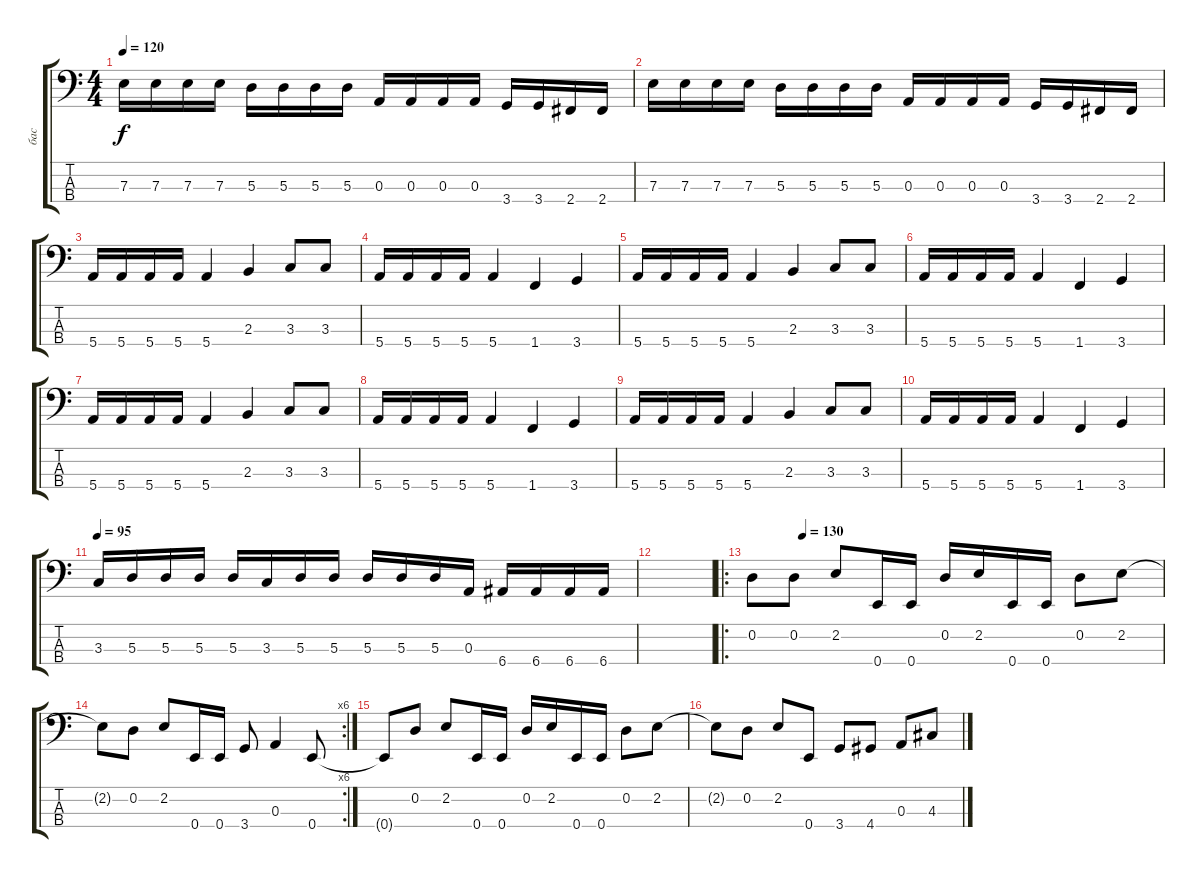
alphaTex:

\track ("бас" "бас") {instrument electricbassfinger}
\staff {score tabs}
\tuning (G2 D2 A1 E1) {hide}
\ts (4 4)
\tempo 120
\clef f4
\ks c
7.3.16{dy f} 7.3.16 7.3.16 7.3.16 5.3.16 5.3.16 5.3.16 5.3.16 0.3.16 0.3.16 0.3.16 0.3.16 3.4.16 3.4.16 2.4.16 2.4.16 |
7.3.16 7.3.16 7.3.16 7.3.16 5.3.16 5.3.16 5.3.16 5.3.16 0.3.16 0.3.16 0.3.16 0.3.16 3.4.16 3.4.16 2.4.16 2.4.16 |
5.4.16 5.4.16 5.4.16 5.4.16 5.4.4 2.3.4 3.3.8 3.3.8 |
5.4.16 5.4.16 5.4.16 5.4.16 5.4.4 1.4.4 3.4.4 |
5.4.16 5.4.16 5.4.16 5.4.16 5.4.4 2.3.4 3.3.8 3.3.8 |
5.4.16 5.4.16 5.4.16 5.4.16 5.4.4 1.4.4 3.4.4 |
5.4.16 5.4.16 5.4.16 5.4.16 5.4.4 2.3.4 3.3.8 3.3.8 |
5.4.16 5.4.16 5.4.16 5.4.16 5.4.4 1.4.4 3.4.4 |
5.4.16 5.4.16 5.4.16 5.4.16 5.4.4 2.3.4 3.3.8 3.3.8 |
5.4.16 5.4.16 5.4.16 5.4.16 5.4.4 1.4.4 3.4.4 |
\tempo 95
3.3.16 5.3.16 5.3.16 5.3.16 5.3.16 3.3.16 5.3.16 5.3.16 5.3.16 5.3.16 5.3.16 0.3.16 6.4.16 6.4.16 6.4.16 6.4.16 |
|
\ro
\tempo (130 0.125)
0.2.8 0.2.8 2.2.8 0.4.16 0.4.16 0.2.16 2.2.16 0.4.16 0.4.16 0.2.8 2.2.8 |
\rc 6
2.2{t}.8 0.2.8 2.2.8 0.4.16 0.4.16 3.4.8 0.3.4 0.4.8 |
0.4{t}.8 0.2.8 2.2.8 0.4.16 0.4.16 0.2.16 2.2.16 0.4.16 0.4.16 0.2.8 2.2.8 |
2.2{t}.8 0.2.8 2.2.8 0.4.8 3.4.8 4.4.8 0.3.8 4.3.8
